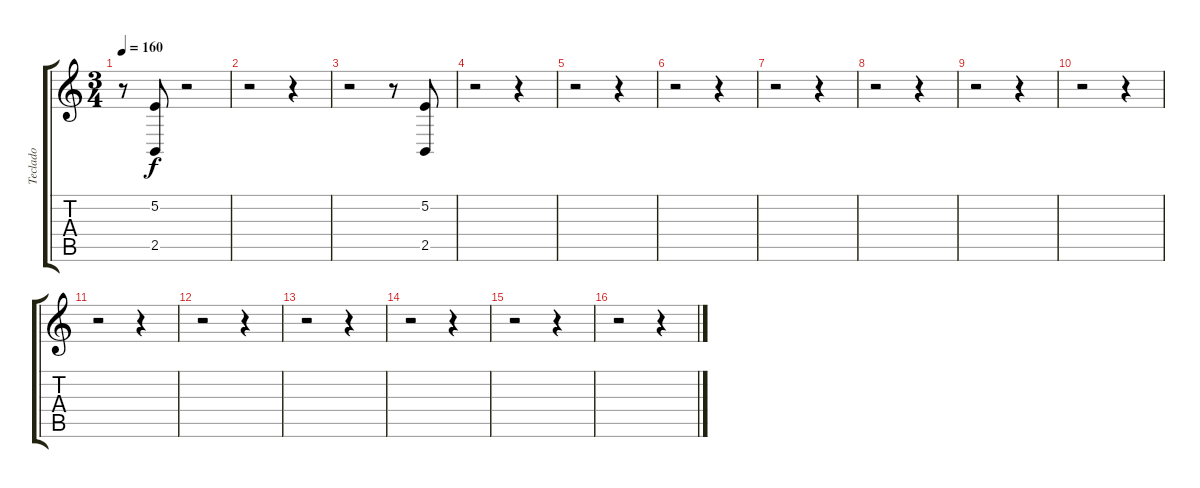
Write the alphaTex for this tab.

\track ("Teclado" "Teclado") {instrument tubularbells}
\staff {score tabs}
\tuning (E4 B3 G3 D3 A2 E2) {hide}
\ts (3 4)
\tempo 160
\clef g2
\ks c
r.8{dy f} (5.2 2.5).8 r.2 |
r.2 r.4 |
r.2 r.8 (5.2 2.5).8 |
r.2 r.4 |
r.2 r.4 |
r.2 r.4 |
r.2 r.4 |
r.2 r.4 |
r.2 r.4 |
r.2 r.4 |
r.2 r.4 |
r.2 r.4 |
r.2 r.4 |
r.2 r.4 |
r.2 r.4 |
r.2 r.4
